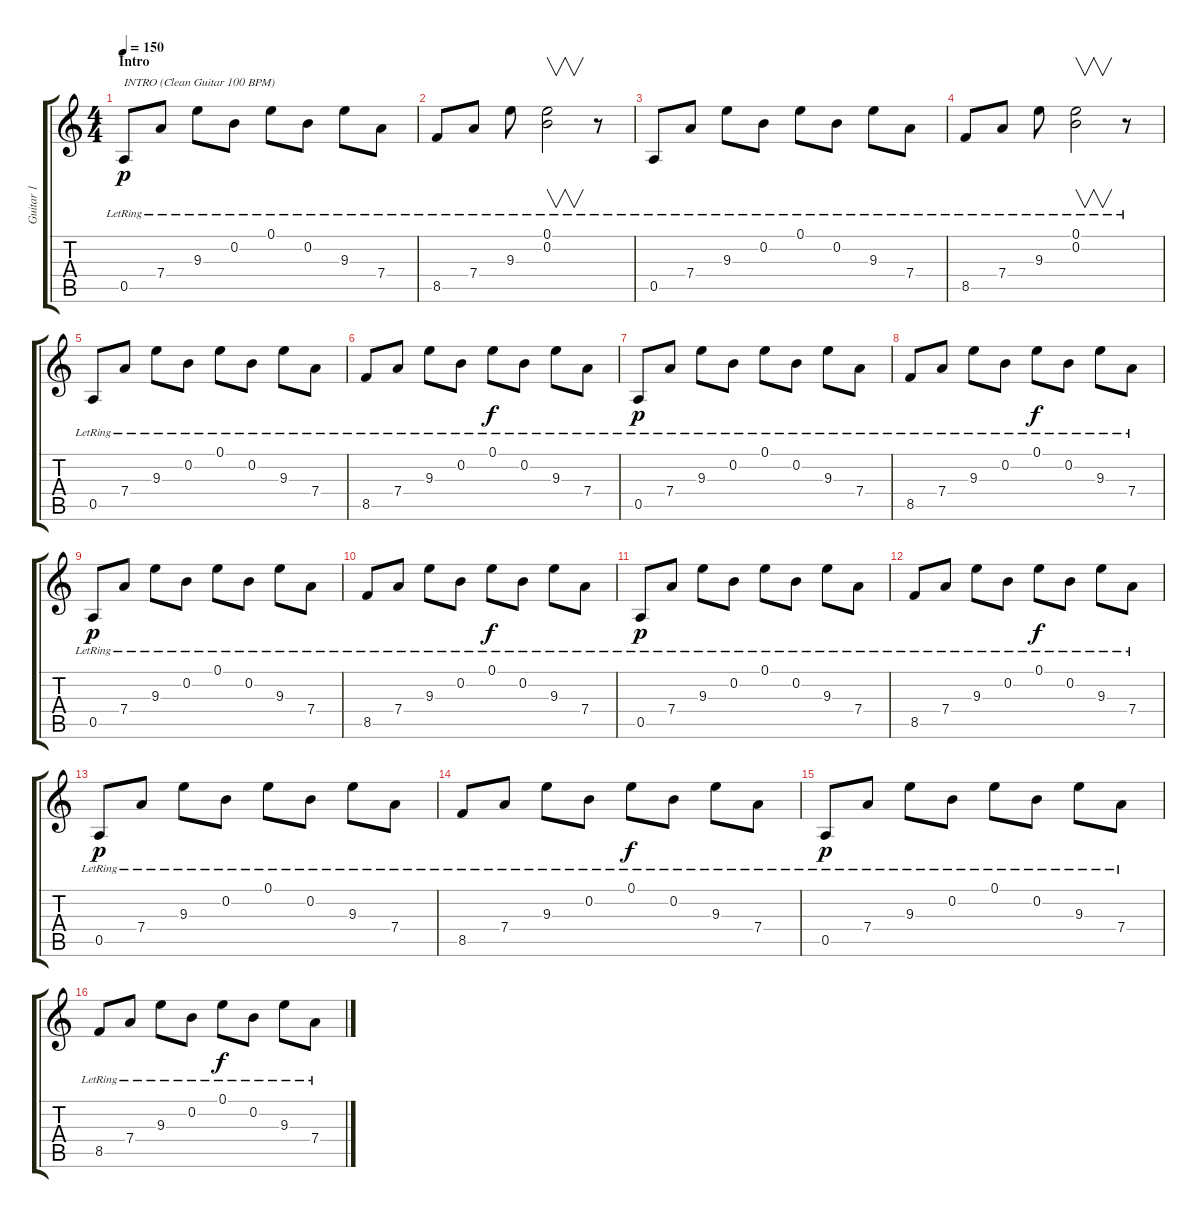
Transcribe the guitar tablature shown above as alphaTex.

\track ("Guitar 1" "Guitar 1") {instrument overdrivenguitar}
\staff {score tabs}
\tuning (E4 B3 G3 D3 A2 E2) {hide}
\ts (4 4)
\section ("" "Intro")
\tempo 150
\tempo 100
\tempo 150
\clef g2
\ks c
0.5{lr}.8{txt "INTRO (Clean Guitar 100 BPM)" dy p instrument electricguitarjazz} 7.4{lr}.8 9.3{lr}.8 0.2{lr}.8 0.1{lr}.8 0.2{lr}.8 9.3{lr}.8 7.4{lr}.8 |
8.5{lr}.8 7.4{lr}.8 9.3{lr}.8 (0.1{lr} 0.2{lr}).2{v} r.8 |
0.5{lr}.8 7.4{lr}.8 9.3{lr}.8 0.2{lr}.8 0.1{lr}.8 0.2{lr}.8 9.3{lr}.8 7.4{lr}.8 |
8.5{lr}.8 7.4{lr}.8 9.3{lr}.8 (0.1{lr} 0.2{lr}).2{v} r.8 |
0.5{lr}.8 7.4{lr}.8 9.3{lr}.8 0.2{lr}.8 0.1{lr}.8 0.2{lr}.8 9.3{lr}.8 7.4{lr}.8 |
8.5{lr}.8 7.4{lr}.8 9.3{lr}.8 0.2{lr}.8 0.1{lr}.8{dy f} 0.2{lr}.8 9.3{lr}.8 7.4{lr}.8 |
0.5{lr}.8{dy p} 7.4{lr}.8 9.3{lr}.8 0.2{lr}.8 0.1{lr}.8 0.2{lr}.8 9.3{lr}.8 7.4{lr}.8 |
8.5{lr}.8 7.4{lr}.8 9.3{lr}.8 0.2{lr}.8 0.1{lr}.8{dy f} 0.2{lr}.8 9.3{lr}.8 7.4{lr}.8 |
0.5{lr}.8{dy p} 7.4{lr}.8 9.3{lr}.8 0.2{lr}.8 0.1{lr}.8 0.2{lr}.8 9.3{lr}.8 7.4{lr}.8 |
8.5{lr}.8 7.4{lr}.8 9.3{lr}.8 0.2{lr}.8 0.1{lr}.8{dy f} 0.2{lr}.8 9.3{lr}.8 7.4{lr}.8 |
0.5{lr}.8{dy p} 7.4{lr}.8 9.3{lr}.8 0.2{lr}.8 0.1{lr}.8 0.2{lr}.8 9.3{lr}.8 7.4{lr}.8 |
8.5{lr}.8 7.4{lr}.8 9.3{lr}.8 0.2{lr}.8 0.1{lr}.8{dy f} 0.2{lr}.8 9.3{lr}.8 7.4{lr}.8 |
0.5{lr}.8{dy p} 7.4{lr}.8 9.3{lr}.8 0.2{lr}.8 0.1{lr}.8 0.2{lr}.8 9.3{lr}.8 7.4{lr}.8 |
8.5{lr}.8 7.4{lr}.8 9.3{lr}.8 0.2{lr}.8 0.1{lr}.8{dy f} 0.2{lr}.8 9.3{lr}.8 7.4{lr}.8 |
0.5{lr}.8{dy p} 7.4{lr}.8 9.3{lr}.8 0.2{lr}.8 0.1{lr}.8 0.2{lr}.8 9.3{lr}.8 7.4{lr}.8 |
8.5{lr}.8 7.4{lr}.8 9.3{lr}.8 0.2{lr}.8 0.1{lr}.8{dy f} 0.2{lr}.8 9.3{lr}.8 7.4{lr}.8
